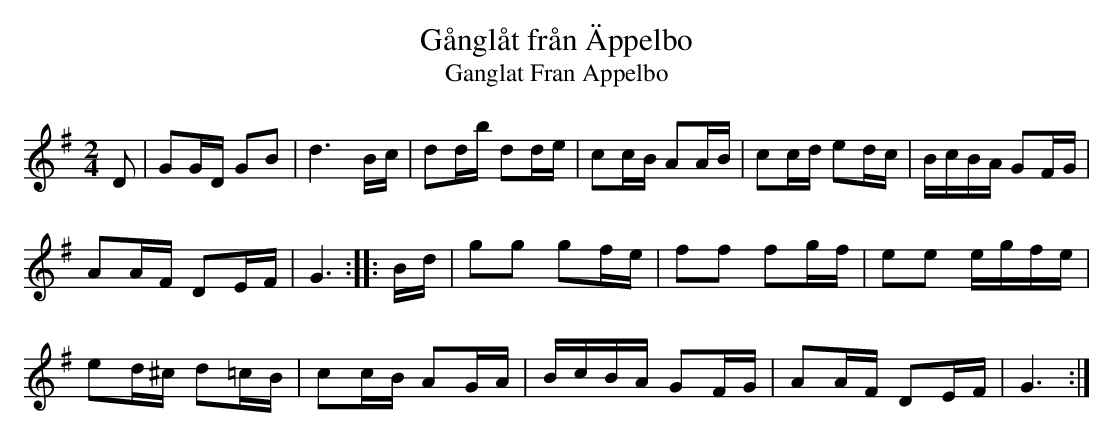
X:1
T:Gånglåt från Äppelbo
T:Ganglat Fran Appelbo
M:2/4
L:1/8
K:G
D|GG/D/ GB|d3 B/c/|dd/b/ dd/e/|cc/B/ AA/B/|cc/d/ ed/c/|B/c/B/A/ GF/G/|
AA/F/ DE/F/|G3::B/d/|gg gf/e/|ff fg/f/|ee e/g/f/e/|
ed/^c/ d=c/B/|cc/B/ AG/A/|B/c/B/A/ GF/G/|AA/F/ DE/F/|G3:|
